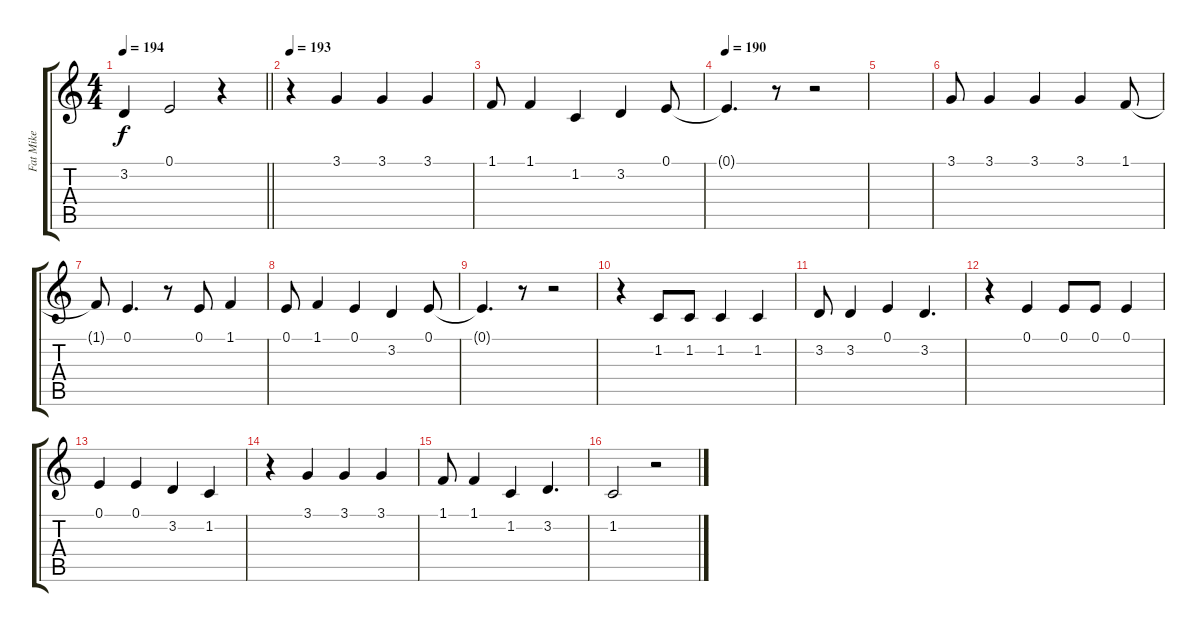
\track ("Fat Mike" "Fat Mike") {instrument bassoon}
\staff {score tabs}
\tuning (E4 B3 G3 D3 A2 E2) {hide}
\ts (4 4)
\tempo 194
\clef g2
\barLineRight lightlight
\ks c
3.2.4{dy f} 0.1.2 r.4 |
\section ("" "")
\tempo 193
r.4 3.1.4 3.1.4 3.1.4 |
1.1.8 1.1.4 1.2.4 3.2.4 0.1.8 |
\tempo 190
0.1{t}.4{d} r.8 r.2 |
|
3.1.8 3.1.4 3.1.4 3.1.4 1.1.8 |
1.1{t}.8 0.1.4{d} r.8 0.1.8 1.1.4 |
0.1.8 1.1.4 0.1.4 3.2.4 0.1.8 |
0.1{t}.4{d} r.8 r.2 |
r.4 1.2.8 1.2.8 1.2.4 1.2.4 |
3.2.8 3.2.4 0.1.4 3.2.4{d} |
r.4 0.1.4 0.1.8 0.1.8 0.1.4 |
0.1.4 0.1.4 3.2.4 1.2.4 |
r.4 3.1.4 3.1.4 3.1.4 |
1.1.8 1.1.4 1.2.4 3.2.4{d} |
1.2.2 r.2
